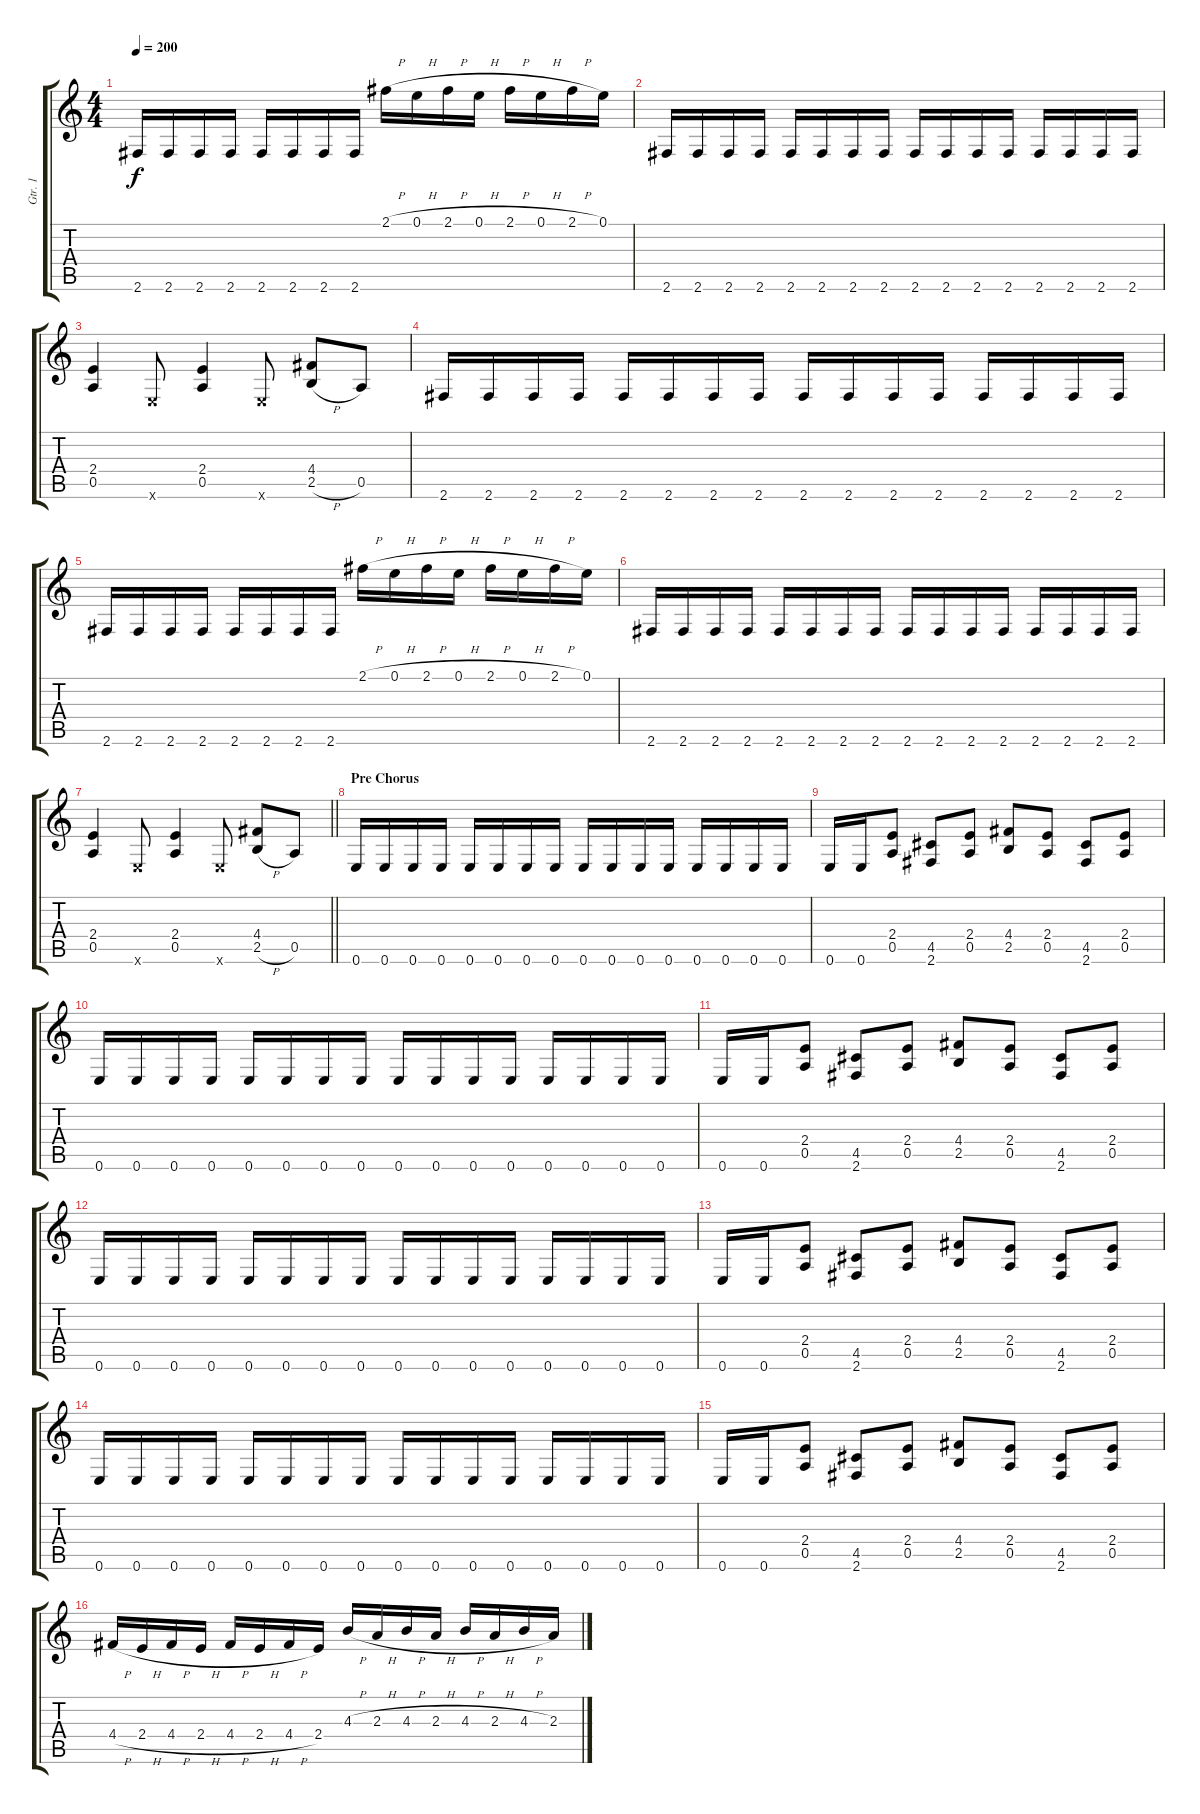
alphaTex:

\track ("Gtr. 1" "Gtr. 1") {instrument overdrivenguitar}
\staff {score tabs}
\tuning (E4 B3 G3 D3 A2 E2) {hide}
\ts (4 4)
\tempo 200
\clef g2
\ks c
2.6.16{dy f} 2.6.16 2.6.16 2.6.16 2.6.16 2.6.16 2.6.16 2.6.16 2.1{h}.16 0.1{h}.16 2.1{h}.16 0.1{h}.16 2.1{h}.16 0.1{h}.16 2.1{h}.16 0.1.16 |
2.6.16 2.6.16 2.6.16 2.6.16 2.6.16 2.6.16 2.6.16 2.6.16 2.6.16 2.6.16 2.6.16 2.6.16 2.6.16 2.6.16 2.6.16 2.6.16 |
(2.4 0.5).4 0.6{x}.8 (2.4 0.5).4 0.6{x}.8 (4.4 2.5{h}).8 0.5.8 |
2.6.16 2.6.16 2.6.16 2.6.16 2.6.16 2.6.16 2.6.16 2.6.16 2.6.16 2.6.16 2.6.16 2.6.16 2.6.16 2.6.16 2.6.16 2.6.16 |
2.6.16 2.6.16 2.6.16 2.6.16 2.6.16 2.6.16 2.6.16 2.6.16 2.1{h}.16 0.1{h}.16 2.1{h}.16 0.1{h}.16 2.1{h}.16 0.1{h}.16 2.1{h}.16 0.1.16 |
2.6.16 2.6.16 2.6.16 2.6.16 2.6.16 2.6.16 2.6.16 2.6.16 2.6.16 2.6.16 2.6.16 2.6.16 2.6.16 2.6.16 2.6.16 2.6.16 |
\barLineRight lightlight
(2.4 0.5).4 0.6{x}.8 (2.4 0.5).4 0.6{x}.8 (4.4 2.5{h}).8 0.5.8 |
\section ("" "Pre Chorus")
0.6.16 0.6.16 0.6.16 0.6.16 0.6.16 0.6.16 0.6.16 0.6.16 0.6.16 0.6.16 0.6.16 0.6.16 0.6.16 0.6.16 0.6.16 0.6.16 |
0.6.16 0.6.16 (2.4 0.5).8 (4.5 2.6).8 (2.4 0.5).8 (4.4 2.5).8 (2.4 0.5).8 (4.5 2.6).8 (2.4 0.5).8 |
0.6.16 0.6.16 0.6.16 0.6.16 0.6.16 0.6.16 0.6.16 0.6.16 0.6.16 0.6.16 0.6.16 0.6.16 0.6.16 0.6.16 0.6.16 0.6.16 |
0.6.16 0.6.16 (2.4 0.5).8 (4.5 2.6).8 (2.4 0.5).8 (4.4 2.5).8 (2.4 0.5).8 (4.5 2.6).8 (2.4 0.5).8 |
0.6.16 0.6.16 0.6.16 0.6.16 0.6.16 0.6.16 0.6.16 0.6.16 0.6.16 0.6.16 0.6.16 0.6.16 0.6.16 0.6.16 0.6.16 0.6.16 |
0.6.16 0.6.16 (2.4 0.5).8 (4.5 2.6).8 (2.4 0.5).8 (4.4 2.5).8 (2.4 0.5).8 (4.5 2.6).8 (2.4 0.5).8 |
0.6.16 0.6.16 0.6.16 0.6.16 0.6.16 0.6.16 0.6.16 0.6.16 0.6.16 0.6.16 0.6.16 0.6.16 0.6.16 0.6.16 0.6.16 0.6.16 |
0.6.16 0.6.16 (2.4 0.5).8 (4.5 2.6).8 (2.4 0.5).8 (4.4 2.5).8 (2.4 0.5).8 (4.5 2.6).8 (2.4 0.5).8 |
4.4{h}.16 2.4{h}.16 4.4{h}.16 2.4{h}.16 4.4{h}.16 2.4{h}.16 4.4{h}.16 2.4.16 4.3{h}.16 2.3{h}.16 4.3{h}.16 2.3{h}.16 4.3{h}.16 2.3{h}.16 4.3{h}.16 2.3.16
